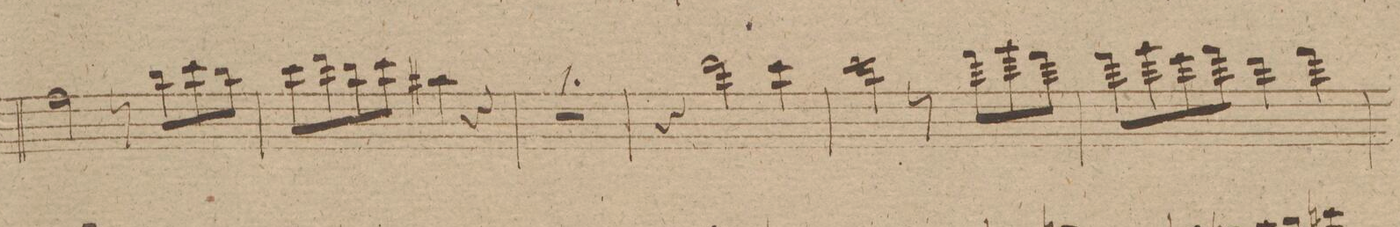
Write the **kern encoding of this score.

**kern	**dynam
*I"Flauto 1mo	*
*clefG2	*
*k[f#c#g#d#]	*
*met(c)	*
*M4/4	*
2ff#\	.
8r	.
8bb\L	.
8ccc#\	.
8bb\J	.
=233	=233
8ccc#\L	.
8ddd#\	.
8bb\	.
8ccc#\J	.
4aa#X\	.
4r	.
=234	=234
1r	.
=235	=235
4r	.
2ddd#\	.
4ccc#\	.
=236	=236
2ccc#\	.
8r	.
8fff#\L	.
8ggg#\	.
8fff#\J	.
=237	=237
8fff#\L	.
8ggg#\	.
8eee\	.
8fff#\J	.
4ddd#\	.
4fff#\	.
=238	=238
*-	*-
